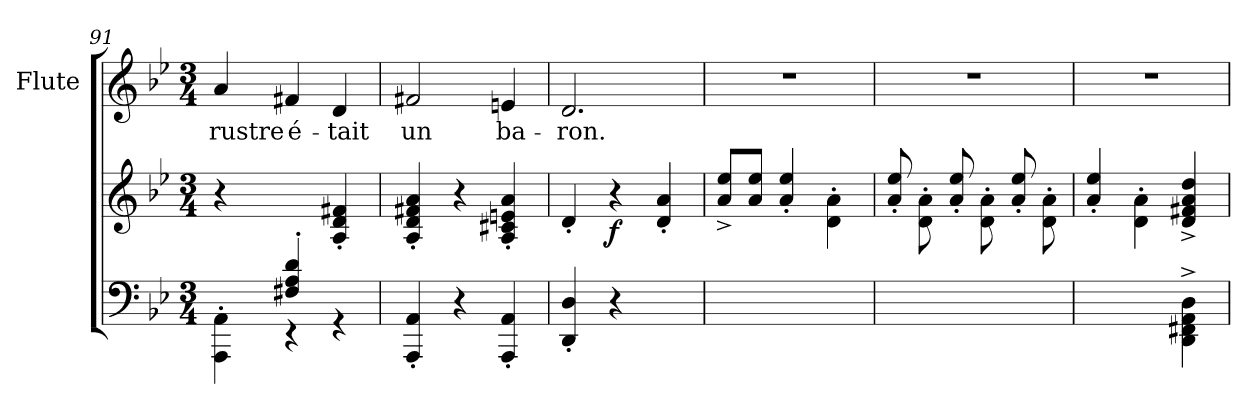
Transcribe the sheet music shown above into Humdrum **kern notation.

**kern	**kern	**dynam	**kern	**text
*part3	*part2	*part2	*part1	*part1
*staff3	*staff2	*staff2	*staff1	*staff1
*	*	*	*I"Flute	*
*	*	*	*I'Flu	*
*clefF4	*clefG2	*	*clefG2	*
*k[b-e-]	*k[b-e-]	*	*k[b-e-]	*
*B-:	*B-:	*	*B-:	*
*M3/4	*M3/4	*	*M3/4	*
=91	=91	=91	=91	=91
*^	*	*	*	*
!	!	!	!	!	!LO:LY:b
4AAA\'> 4AA\'>	4ryy	4r	.	4a/	rustre
!	!	!	!	!	!LO:LY:b
4F#X/'> 4A/'> 4d/'>	4rEE	4ryy	.	4f#X/	é-
!	!	!	!	!	!LO:LY:b
4rGG	4ryy	4A/'> 4d/'> 4f#X/'>	.	4d/	-tait
=92	=92	=92	=92	=92	=92
!	!	!	!	!	!LO:LY:b
*v	*v	*	*	*	*
4AAA/'< 4AA/'<	4A/'< 4d/'< 4f#X/'< 4a/'<	.	2f#X/	un
4r	4r	.	.	.
!	!	!	!	!LO:LY:b
4AAA/'< 4AA/'<	4A/'< 4c#X/'< 4en/'< 4a/'<	.	4en/	ba-
=93	=93	=93	=93	=93
!	!	!	!	!LO:LY:b
4DD/'< 4D/'<	4d'</	.	2.d/	-ron.
!	!	!LO:DY:b	!	!
4r	4r	f	.	.
4ryy	4d/'< 4a/'<	.	.	.
!!LO:LB:g=z
=94	=94	=94	=94	=94
2.ryy	8a/^> 8ee-/^>L	.	2.r	.
.	8a/ 8ee-/J	.	.	.
.	4a/'> 4ee-/'>	.	.	.
.	4d\'> 4a\'>	.	.	.
=95	=95	=95	=95	=95
2.ryy	8a/'> 8ee-/'>	.	2.r	.
.	8d\'> 8a\'>	.	.	.
.	8a/'> 8ee-/'>	.	.	.
.	8d\'> 8a\'>	.	.	.
.	8a/'> 8ee-/'>	.	.	.
.	8d\'> 8a\'>	.	.	.
=96	=96	=96	=96	=96
4ryy	4a/'> 4ee-/'>	.	2.r	.
4ryy	4d\'< 4a\'<	.	.	.
4DD\^> 4FF#X\^> 4AA\^> 4D\^>	4d/^> 4f#X/^> 4a/^> 4dd/^>	.	.	.
=	=	=	=	=
*-	*-	*-	*-	*-
